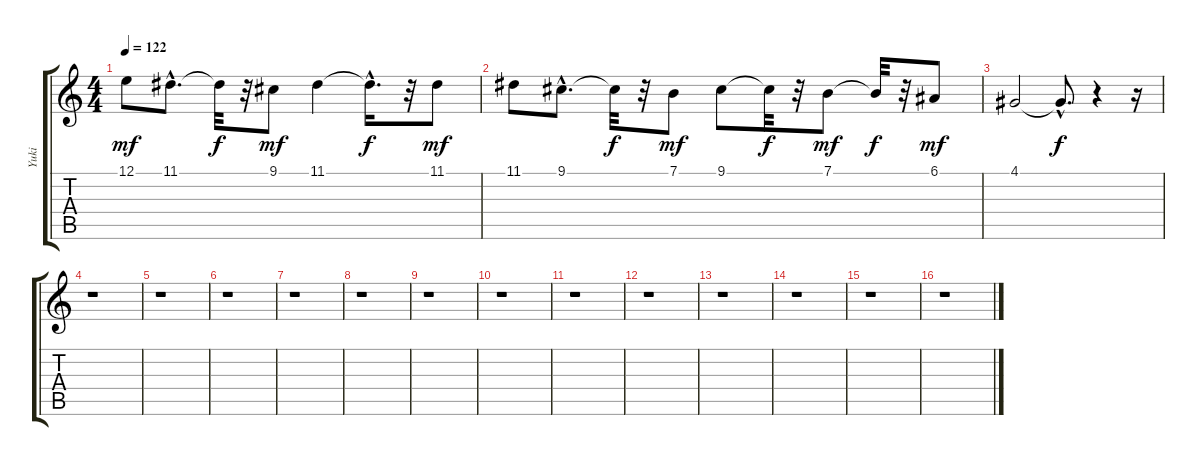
\track ("Yuki" "Yuki") {instrument tenorsax}
\staff {score tabs}
\tuning (E4 B3 G3 D3 A2 E2) {hide}
\ts (4 4)
\tempo 122
\clef g2
\ks c
12.1.8{dy mf} 11.1{hac}.8{d} 11.1{t}.32{dy f} r.32 9.1.8{dy mf} 11.1.4 11.1{hac t}.16{d dy f} r.32 11.1.8{dy mf} |
11.1.8 9.1{hac}.8{d} 9.1{t}.32{dy f} r.32 7.1.8{dy mf} 9.1.8 9.1{t}.32{dy f} r.32 7.1.8{dy mf} 7.1{t}.32{dy f} r.32 6.1.8{dy mf} |
4.1.2 4.1{hac t}.8{d dy f} r.4 r.16 |
r.1 |
r.1 |
r.1 |
r.1 |
r.1 |
r.1 |
r.1 |
r.1 |
r.1 |
r.1 |
r.1 |
r.1 |
r.1
